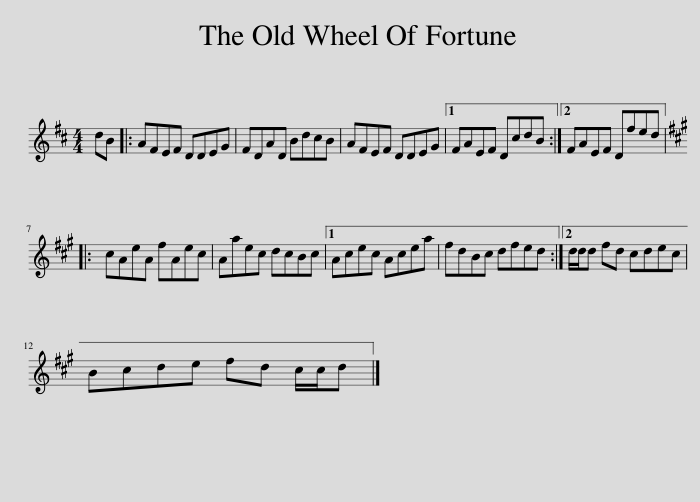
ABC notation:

X:1
L:1/8
M:4/4
I:linebreak $
K:D
V:1 treble
V:1
 dB |: AFEF DDEG | FDAD BdcB | AFEF DDEG |1 FAEF DcdB :|2 %5
 FAEF Dfed |:$[K:A] cAeA fAec | Aaec dcBc |1 Acec Acea | fdBc dfed :|2 %10
 d/d/d fd cdec |$ Bcde fd c/c/d |] %12
